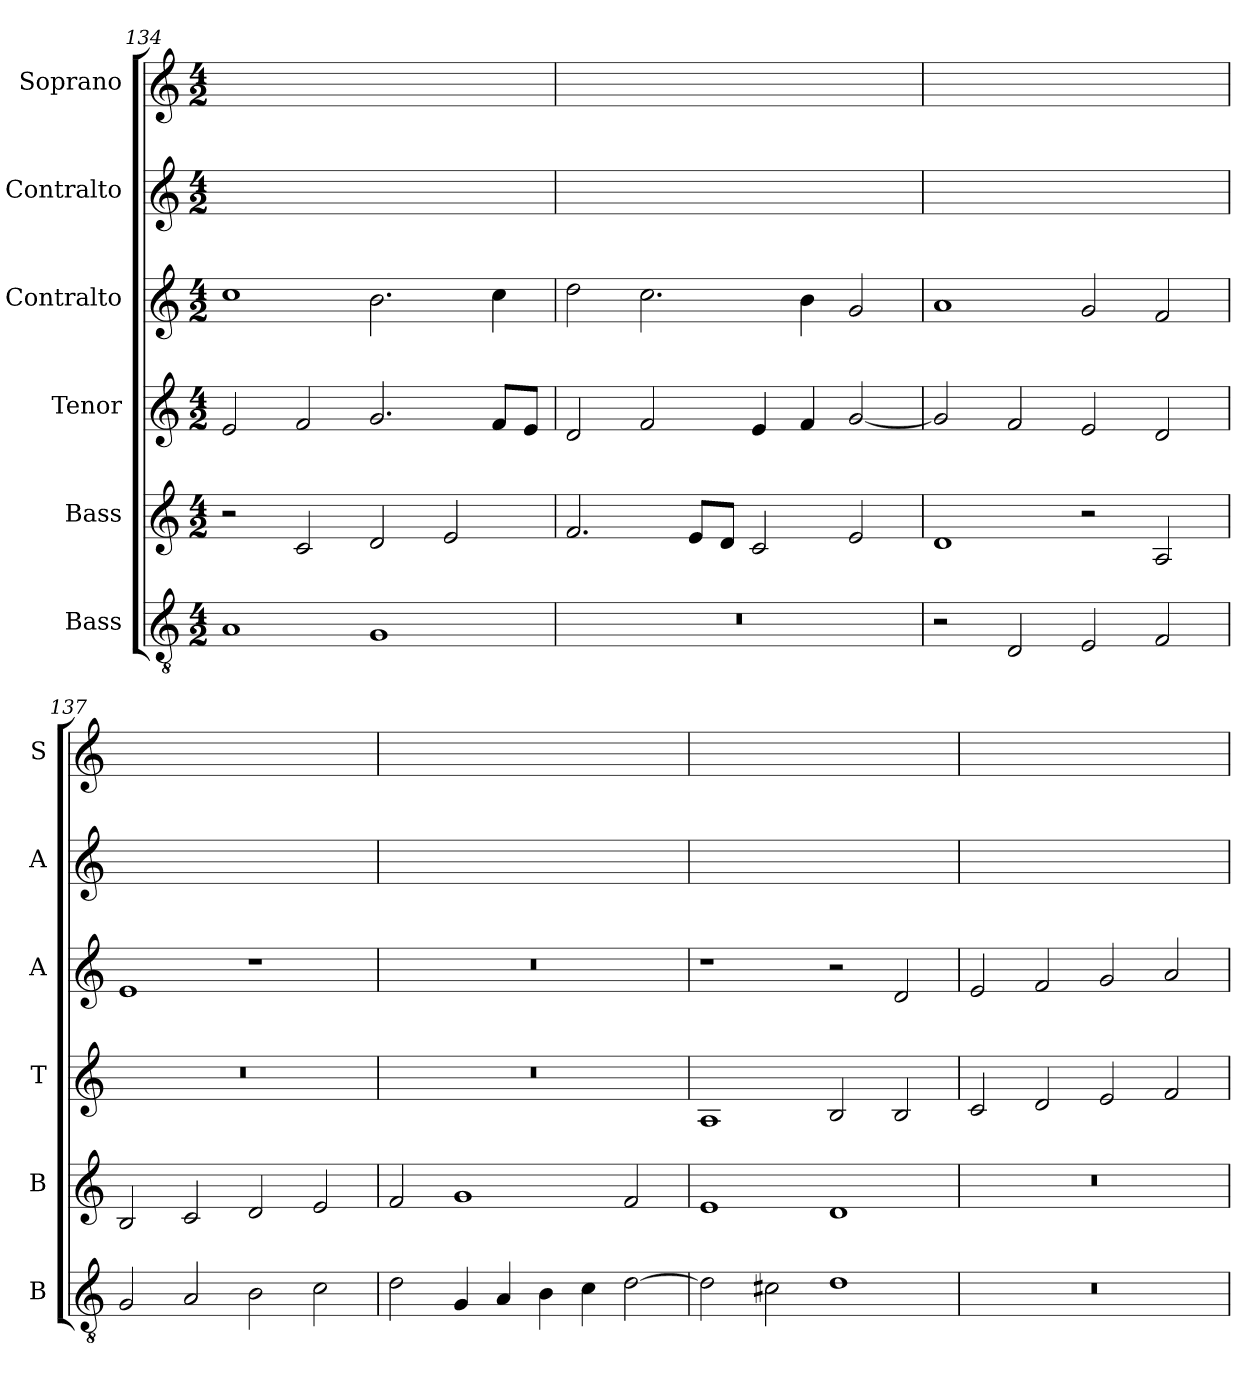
**kern	**kern	**kern	**kern	**kern	**kern
*part6	*part5	*part4	*part3	*part2	*part1
*staff6	*staff5	*staff4	*staff3	*staff2	*staff1
*I"Bass	*I"Bass	*I"Tenor	*I"Contralto	*I"Contralto	*I"Soprano
*I'B	*I'B	*I'T	*I'A	*I'A	*I'S
*clefGv2	*clefG2	*clefG2	*clefG2	*clefG2	*clefG2
*k[]	*k[]	*k[]	*k[]	*k[]	*k[]
*G:mix	*G:mix	*G:mix	*G:mix	*G:mix	*G:mix
*M4/2	*M4/2	*M4/2	*M4/2	*M4/2	*M4/2
=134	=134	=134	=134	=134	=134
1A	2r	2e	1cc	0ryy	0ryy
.	2c	2f	.	.	.
1G	2d	2.g	2.b	.	.
.	2e	.	.	.	.
.	.	8f/L	4cc	.	.
.	.	8e/J	.	.	.
=135	=135	=135	=135	=135	=135
0r	2.f	2d	2dd	0ryy	0ryy
.	.	2f	2.cc	.	.
.	8e/L	.	.	.	.
.	8d/J	.	.	.	.
.	2c	4e	.	.	.
.	.	4f	4b	.	.
.	2e	[2g	2g	.	.
=136	=136	=136	=136	=136	=136
2r	1d	2g]	1a	0ryy	0ryy
2D	.	2f	.	.	.
2E	2r	2e	2g	.	.
2F	2A	2d	2f	.	.
=137	=137	=137	=137	=137	=137
2G	2B	0r	1e	0ryy	0ryy
2A	2c	.	.	.	.
2B	2d	.	1r	.	.
2c	2e	.	.	.	.
=138	=138	=138	=138	=138	=138
2d	2f	0r	0r	0ryy	0ryy
4G	1g	.	.	.	.
4A	.	.	.	.	.
4B	.	.	.	.	.
4c	.	.	.	.	.
[2d	2f	.	.	.	.
=139	=139	=139	=139	=139	=139
2d]	1e	1A	1r	0ryy	0ryy
2c#X	.	.	.	.	.
1d	1d	2B	2r	.	.
.	.	2B	2d	.	.
=140	=140	=140	=140	=140	=140
0r	0r	2c	2e	0ryy	0ryy
.	.	2d	2f	.	.
.	.	2e	2g	.	.
.	.	2f	2a	.	.
=	=	=	=	=	=
*-	*-	*-	*-	*-	*-
